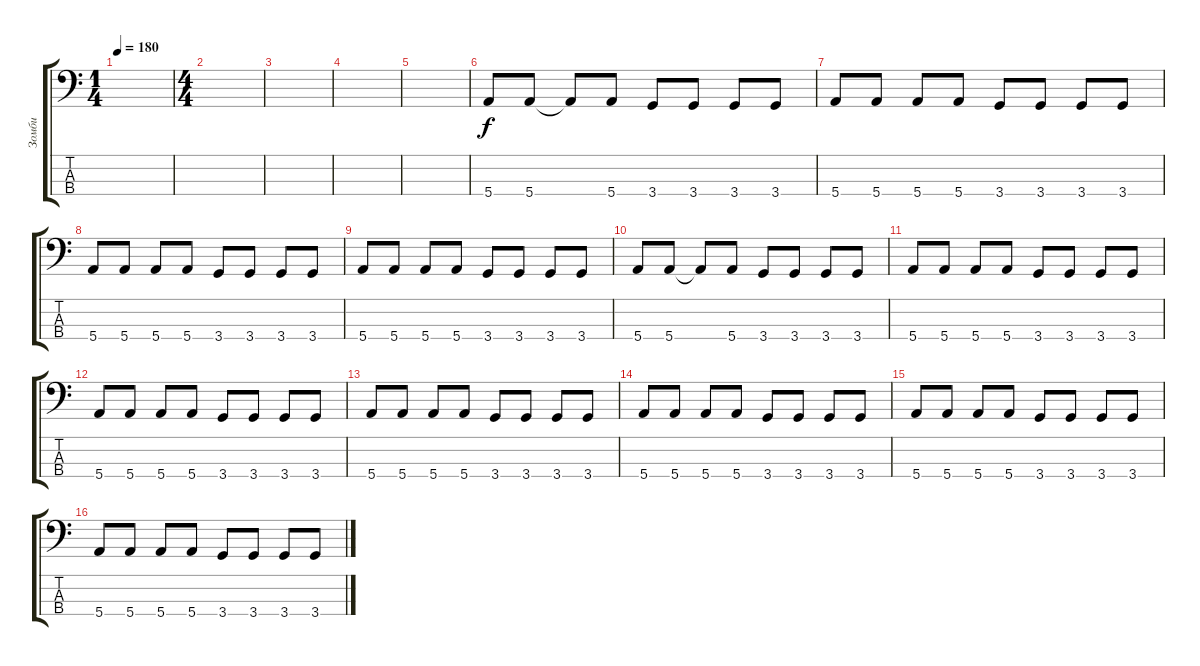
\track ("Зомби" "Зомби") {instrument slapbass2}
\staff {score tabs}
\tuning (G2 D2 A1 E1) {hide}
\ts (1 4)
\tempo 180
\clef f4
\ks c
|
\ts (4 4)
|
|
|
|
5.4.8 5.4.8 5.4{t}.8 5.4.8 3.4.8 3.4.8 3.4.8 3.4.8 |
5.4.8 5.4.8 5.4.8 5.4.8 3.4.8 3.4.8 3.4.8 3.4.8 |
5.4.8 5.4.8 5.4.8 5.4.8 3.4.8 3.4.8 3.4.8 3.4.8 |
5.4.8 5.4.8 5.4.8 5.4.8 3.4.8 3.4.8 3.4.8 3.4.8 |
5.4.8 5.4.8 5.4{t}.8 5.4.8 3.4.8 3.4.8 3.4.8 3.4.8 |
5.4.8 5.4.8 5.4.8 5.4.8 3.4.8 3.4.8 3.4.8 3.4.8 |
5.4.8 5.4.8 5.4.8 5.4.8 3.4.8 3.4.8 3.4.8 3.4.8 |
5.4.8 5.4.8 5.4.8 5.4.8 3.4.8 3.4.8 3.4.8 3.4.8 |
5.4.8 5.4.8 5.4.8 5.4.8 3.4.8 3.4.8 3.4.8 3.4.8 |
5.4.8 5.4.8 5.4.8 5.4.8 3.4.8 3.4.8 3.4.8 3.4.8 |
5.4.8 5.4.8 5.4.8 5.4.8 3.4.8 3.4.8 3.4.8 3.4.8
